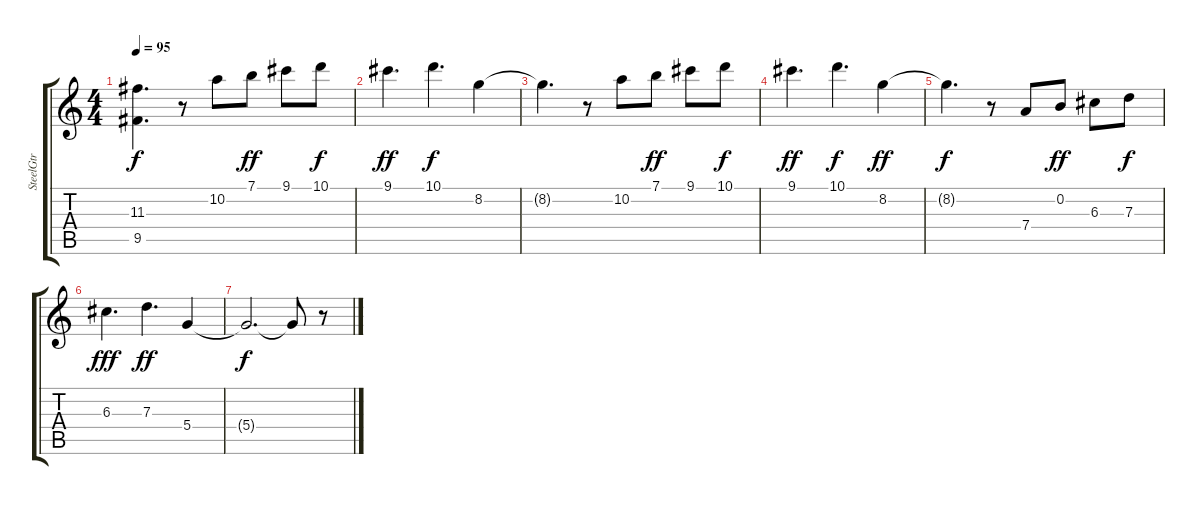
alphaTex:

\track ("SteelGtr" "SteelGtr") {instrument acousticguitarsteel}
\staff {score tabs}
\tuning (E4 B3 G3 D3 A2 E2) {hide}
\ts (4 4)
\tempo 95
\clef g2
\ks c
(11.3{t} 9.5{t}).4{d dy f} r.8 10.2.8 7.1.8{dy ff} 9.1.8 10.1.8{dy f} |
9.1.4{d dy ff} 10.1.4{d dy f} 8.2.4 |
8.2{t}.4{d} r.8 10.2.8 7.1.8{dy ff} 9.1.8 10.1.8{dy f} |
9.1.4{d dy ff} 10.1.4{d dy f} 8.2.4{dy ff} |
8.2{t}.4{d dy f} r.8 7.4.8 0.2.8{dy ff} 6.3.8 7.3.8{dy f} |
6.3.4{d dy fff} 7.3.4{d dy ff} 5.4.4 |
5.4{t}.2{d dy f} 5.4{t}.8 r.8
